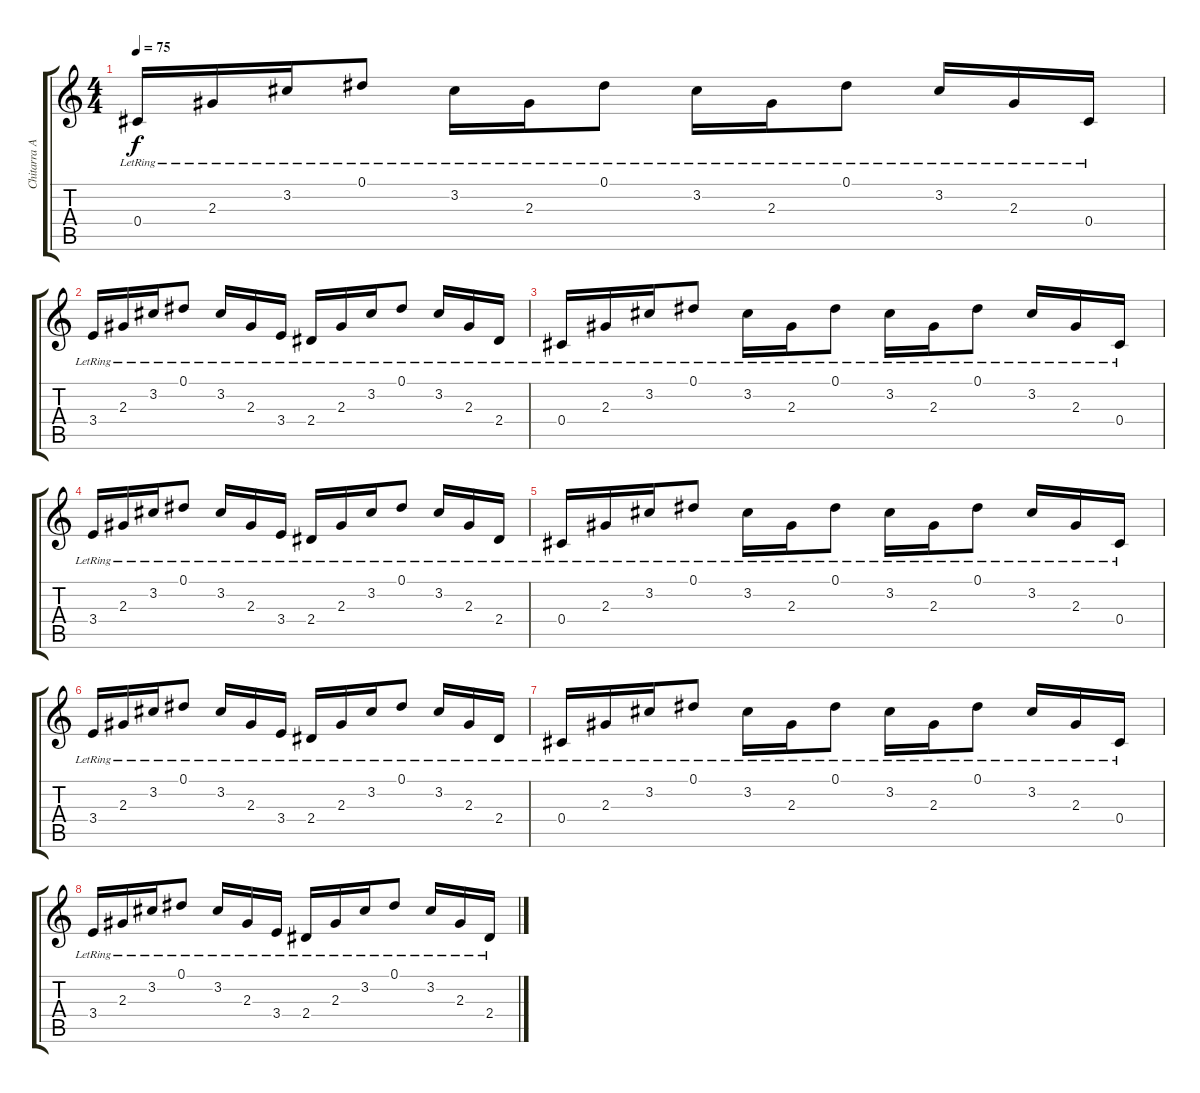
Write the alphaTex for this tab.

\track ("Chitarra Acustica" "Chitarra A") {instrument acousticguitarsteel}
\staff {score tabs}
\tuning (Eb4 Bb3 Gb3 Db3 Ab2 Db2) {hide}
\ts (4 4)
\tempo 75
\clef g2
\ks c
0.4{lr}.16{dy f} 2.3{lr}.16 3.2{lr}.16 0.1{lr}.8 3.2{lr}.16 2.3{lr}.16 0.1{lr}.8 3.2{lr}.16 2.3{lr}.16 0.1{lr}.8 3.2{lr}.16 2.3{lr}.16 0.4{lr}.16 |
3.4{lr}.16 2.3{lr}.16 3.2{lr}.16 0.1{lr}.8 3.2{lr}.16 2.3{lr}.16 3.4{lr}.16 2.4{lr}.16 2.3{lr}.16 3.2{lr}.16 0.1{lr}.8 3.2{lr}.16 2.3{lr}.16 2.4{lr}.16 |
0.4{lr}.16 2.3{lr}.16 3.2{lr}.16 0.1{lr}.8 3.2{lr}.16 2.3{lr}.16 0.1{lr}.8 3.2{lr}.16 2.3{lr}.16 0.1{lr}.8 3.2{lr}.16 2.3{lr}.16 0.4{lr}.16 |
3.4{lr}.16 2.3{lr}.16 3.2{lr}.16 0.1{lr}.8 3.2{lr}.16 2.3{lr}.16 3.4{lr}.16 2.4{lr}.16 2.3{lr}.16 3.2{lr}.16 0.1{lr}.8 3.2{lr}.16 2.3{lr}.16 2.4{lr}.16 |
0.4{lr}.16 2.3{lr}.16 3.2{lr}.16 0.1{lr}.8 3.2{lr}.16 2.3{lr}.16 0.1{lr}.8 3.2{lr}.16 2.3{lr}.16 0.1{lr}.8 3.2{lr}.16 2.3{lr}.16 0.4{lr}.16 |
3.4{lr}.16 2.3{lr}.16 3.2{lr}.16 0.1{lr}.8 3.2{lr}.16 2.3{lr}.16 3.4{lr}.16 2.4{lr}.16 2.3{lr}.16 3.2{lr}.16 0.1{lr}.8 3.2{lr}.16 2.3{lr}.16 2.4{lr}.16 |
0.4{lr}.16 2.3{lr}.16 3.2{lr}.16 0.1{lr}.8 3.2{lr}.16 2.3{lr}.16 0.1{lr}.8 3.2{lr}.16 2.3{lr}.16 0.1{lr}.8 3.2{lr}.16 2.3{lr}.16 0.4{lr}.16 |
3.4{lr}.16 2.3{lr}.16 3.2{lr}.16 0.1{lr}.8 3.2{lr}.16 2.3{lr}.16 3.4{lr}.16 2.4{lr}.16 2.3{lr}.16 3.2{lr}.16 0.1{lr}.8 3.2{lr}.16 2.3{lr}.16 2.4{lr}.16
